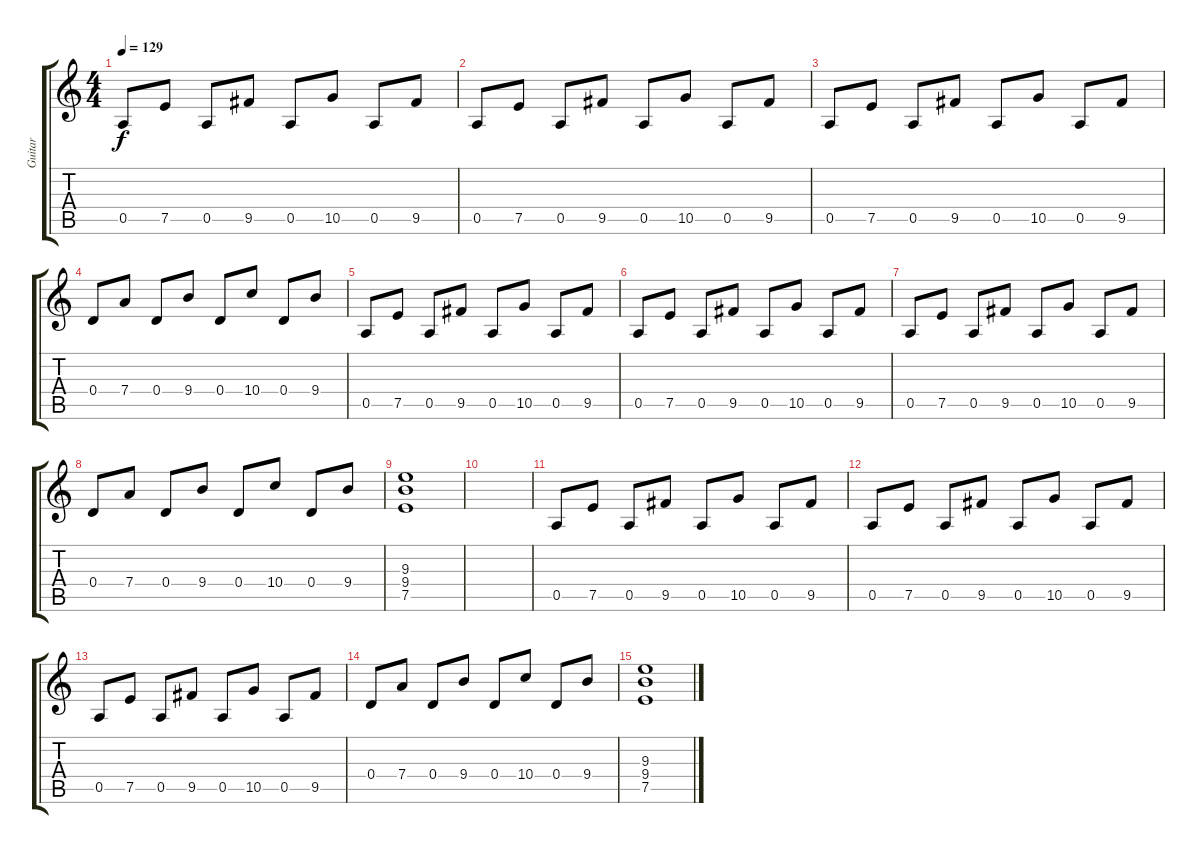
\track ("Guitar" "Guitar") {instrument overdrivenguitar}
\staff {score tabs}
\tuning (E4 B3 G3 D3 A2 E2) {hide}
\ts (4 4)
\tempo 129
\clef g2
\ks c
0.5.8{dy f instrument overdrivenguitar} 7.5.8 0.5.8 9.5.8 0.5.8 10.5.8 0.5.8 9.5.8 |
0.5.8 7.5.8 0.5.8 9.5.8 0.5.8 10.5.8 0.5.8 9.5.8 |
0.5.8 7.5.8 0.5.8 9.5.8 0.5.8 10.5.8 0.5.8 9.5.8 |
0.4.8 7.4.8 0.4.8 9.4.8 0.4.8 10.4.8 0.4.8 9.4.8 |
0.5.8 7.5.8 0.5.8 9.5.8 0.5.8 10.5.8 0.5.8 9.5.8 |
0.5.8 7.5.8 0.5.8 9.5.8 0.5.8 10.5.8 0.5.8 9.5.8 |
0.5.8 7.5.8 0.5.8 9.5.8 0.5.8 10.5.8 0.5.8 9.5.8 |
0.4.8 7.4.8 0.4.8 9.4.8 0.4.8 10.4.8 0.4.8 9.4.8 |
(9.3 9.4 7.5).1 |
|
0.5.8 7.5.8 0.5.8 9.5.8 0.5.8 10.5.8 0.5.8 9.5.8 |
0.5.8 7.5.8 0.5.8 9.5.8 0.5.8 10.5.8 0.5.8 9.5.8 |
0.5.8 7.5.8 0.5.8 9.5.8 0.5.8 10.5.8 0.5.8 9.5.8 |
0.4.8 7.4.8 0.4.8 9.4.8 0.4.8 10.4.8 0.4.8 9.4.8 |
(9.3 9.4 7.5).1
